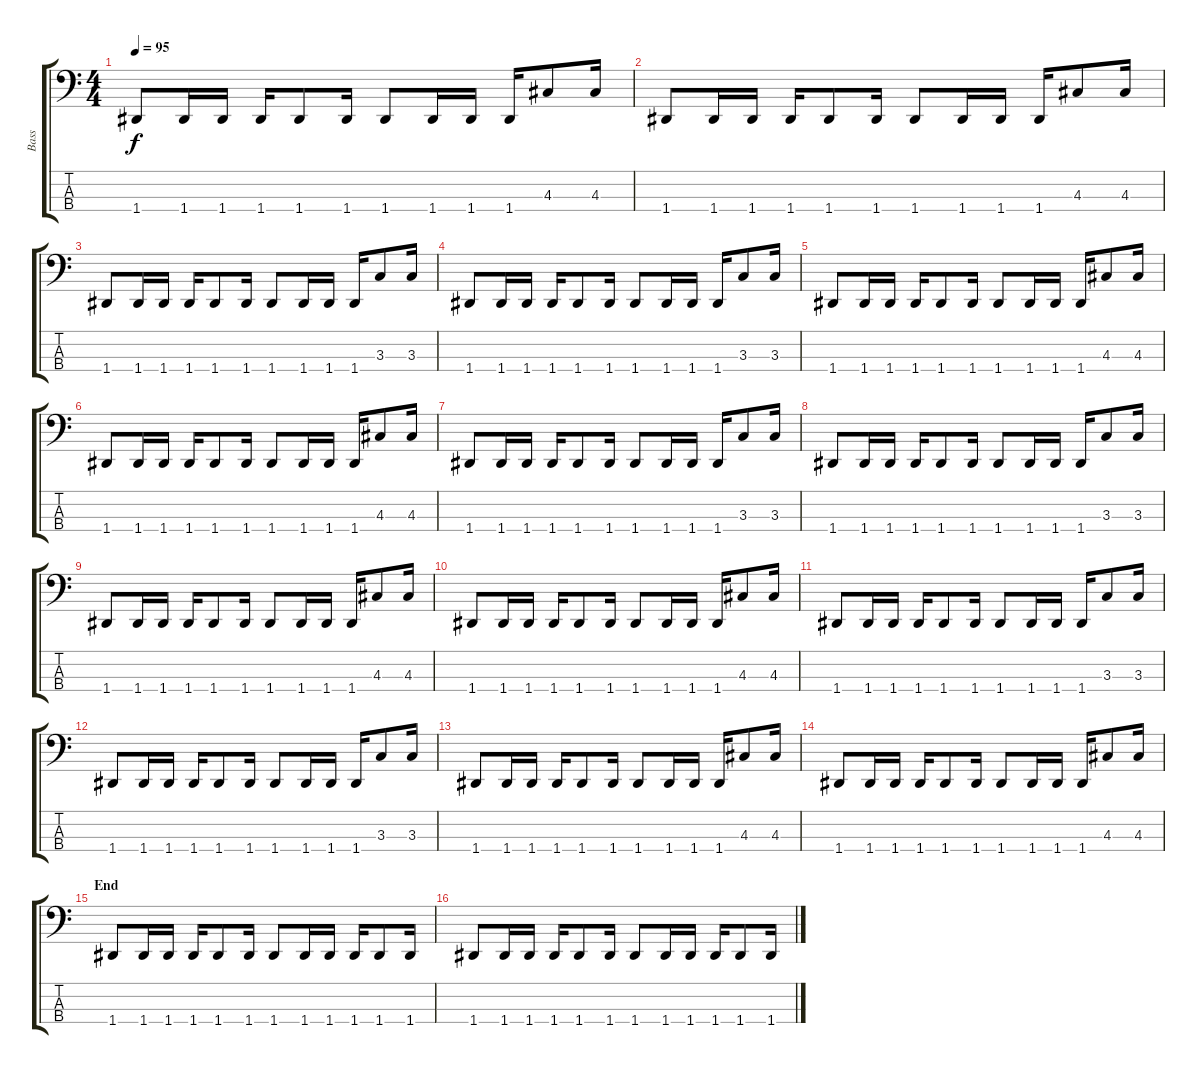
\track ("Bass" "Bass") {instrument electricbassfinger}
\staff {score tabs}
\tuning (G2 D2 A1 D1) {hide}
\ts (4 4)
\tempo 95
\clef f4
\ks c
1.4.8{dy f} 1.4.16 1.4.16 1.4.16 1.4.8 1.4.16 1.4.8 1.4.16 1.4.16 1.4.16 4.3.8 4.3.16 |
1.4.8 1.4.16 1.4.16 1.4.16 1.4.8 1.4.16 1.4.8 1.4.16 1.4.16 1.4.16 4.3.8 4.3.16 |
1.4.8 1.4.16 1.4.16 1.4.16 1.4.8 1.4.16 1.4.8 1.4.16 1.4.16 1.4.16 3.3.8 3.3.16 |
1.4.8 1.4.16 1.4.16 1.4.16 1.4.8 1.4.16 1.4.8 1.4.16 1.4.16 1.4.16 3.3.8 3.3.16 |
1.4.8 1.4.16 1.4.16 1.4.16 1.4.8 1.4.16 1.4.8 1.4.16 1.4.16 1.4.16 4.3.8 4.3.16 |
1.4.8 1.4.16 1.4.16 1.4.16 1.4.8 1.4.16 1.4.8 1.4.16 1.4.16 1.4.16 4.3.8 4.3.16 |
1.4.8 1.4.16 1.4.16 1.4.16 1.4.8 1.4.16 1.4.8 1.4.16 1.4.16 1.4.16 3.3.8 3.3.16 |
1.4.8 1.4.16 1.4.16 1.4.16 1.4.8 1.4.16 1.4.8 1.4.16 1.4.16 1.4.16 3.3.8 3.3.16 |
1.4.8 1.4.16 1.4.16 1.4.16 1.4.8 1.4.16 1.4.8 1.4.16 1.4.16 1.4.16 4.3.8 4.3.16 |
1.4.8 1.4.16 1.4.16 1.4.16 1.4.8 1.4.16 1.4.8 1.4.16 1.4.16 1.4.16 4.3.8 4.3.16 |
1.4.8 1.4.16 1.4.16 1.4.16 1.4.8 1.4.16 1.4.8 1.4.16 1.4.16 1.4.16 3.3.8 3.3.16 |
1.4.8 1.4.16 1.4.16 1.4.16 1.4.8 1.4.16 1.4.8 1.4.16 1.4.16 1.4.16 3.3.8 3.3.16 |
1.4.8 1.4.16 1.4.16 1.4.16 1.4.8 1.4.16 1.4.8 1.4.16 1.4.16 1.4.16 4.3.8 4.3.16 |
1.4.8 1.4.16 1.4.16 1.4.16 1.4.8 1.4.16 1.4.8 1.4.16 1.4.16 1.4.16 4.3.8 4.3.16 |
\section ("" "End")
1.4.8 1.4.16 1.4.16 1.4.16 1.4.8 1.4.16 1.4.8 1.4.16 1.4.16 1.4.16 1.4.8 1.4.16 |
1.4.8 1.4.16 1.4.16 1.4.16 1.4.8 1.4.16 1.4.8 1.4.16 1.4.16 1.4.16 1.4.8 1.4.16
